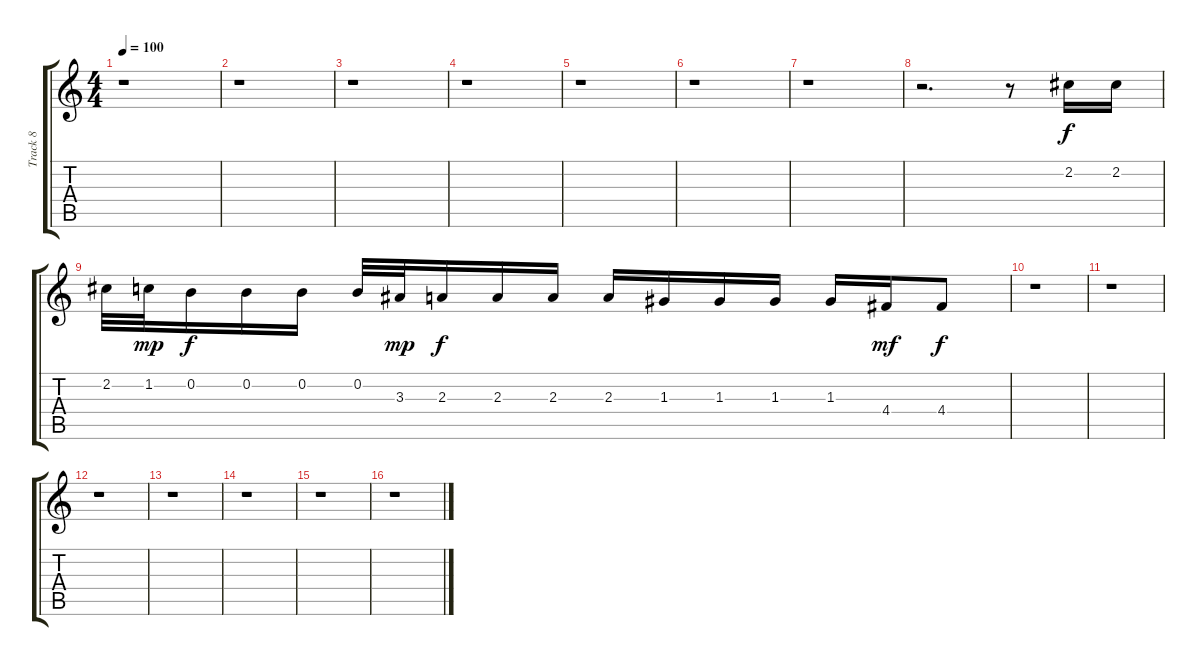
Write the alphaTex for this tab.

\track ("Track 8" "Track 8") {instrument distortionguitar}
\staff {score tabs}
\tuning (E4 B3 G3 D3 A2 E2) {hide}
\ts (4 4)
\tempo 100
\clef g2
\ks c
r.1{dy f} |
r.1 |
r.1 |
r.1 |
r.1 |
r.1 |
r.1 |
r.2{d} r.8 2.2.16 2.2.16 |
2.2.32 1.2.32{dy mp} 0.2.16{dy f} 0.2.16 0.2.16 0.2.32 3.3.32{dy mp} 2.3.16{dy f} 2.3.16 2.3.16 2.3.16 1.3.16 1.3.16 1.3.16 1.3.16 4.4.16{dy mf} 4.4.8{dy f} |
r.1 |
r.1 |
r.1 |
r.1 |
r.1 |
r.1 |
r.1
